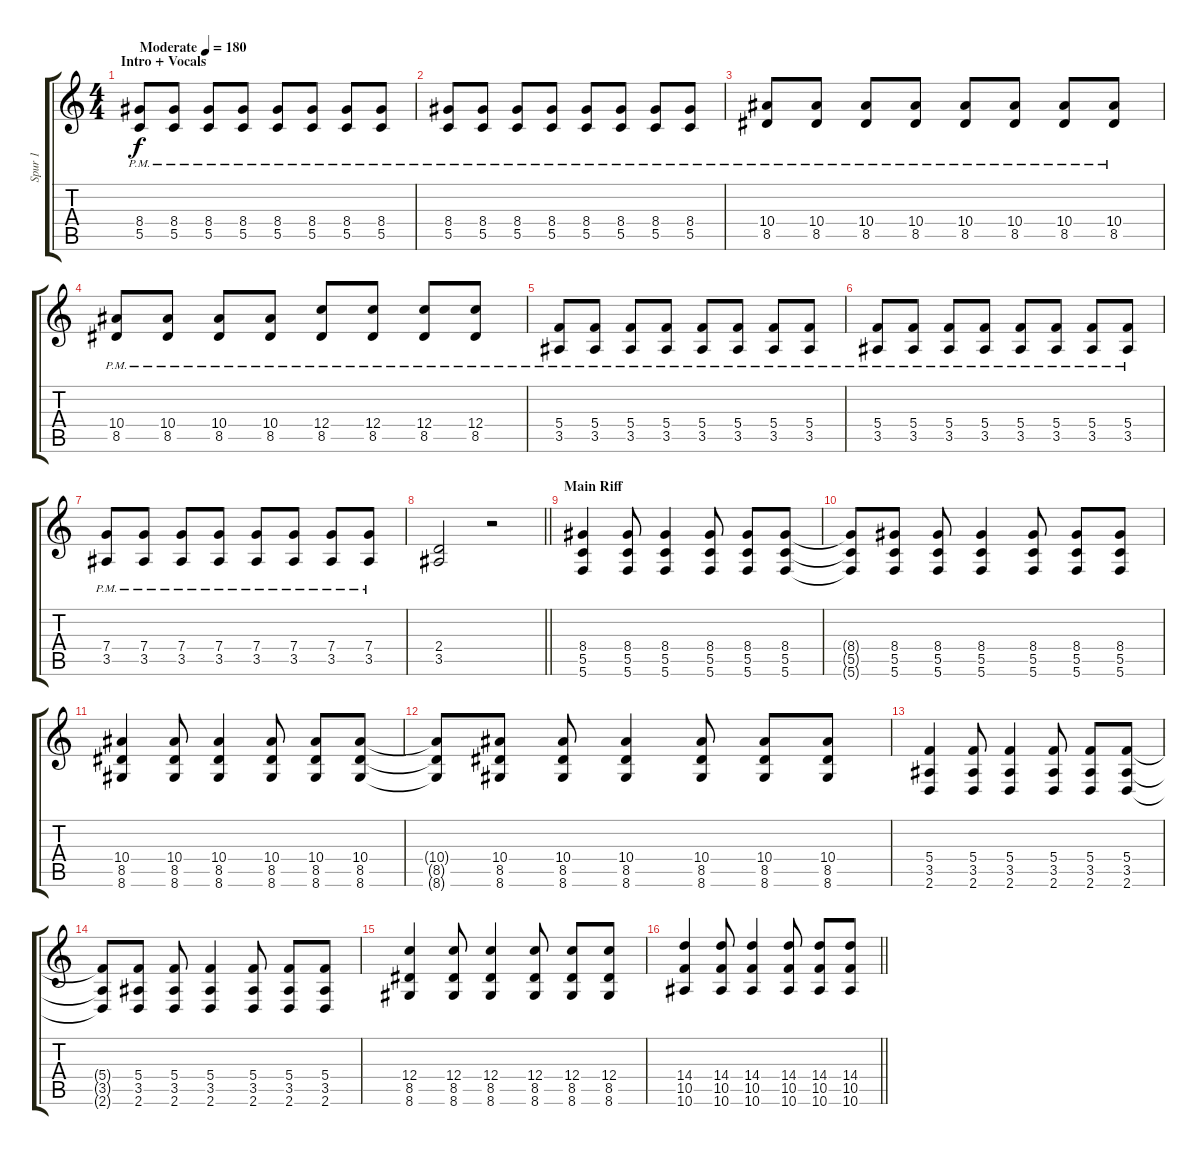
\track ("Spur 1" "Spur 1") {instrument distortionguitar}
\staff {score tabs}
\tuning (D4 A3 F3 C3 G2 C2) {hide}
\ts (4 4)
\section ("" "Intro + Vocals")
\tempo (180 "Moderate")
\clef g2
\ks c
(8.4{pm} 5.5{pm}).8{dy f instrument distortionguitar} (8.4{pm} 5.5{pm}).8 (8.4{pm} 5.5{pm}).8 (8.4{pm} 5.5{pm}).8 (8.4{pm} 5.5{pm}).8 (8.4{pm} 5.5{pm}).8 (8.4{pm} 5.5{pm}).8 (8.4{pm} 5.5{pm}).8 |
(8.4{pm} 5.5{pm}).8 (8.4{pm} 5.5{pm}).8 (8.4{pm} 5.5{pm}).8 (8.4{pm} 5.5{pm}).8 (8.4{pm} 5.5{pm}).8 (8.4{pm} 5.5{pm}).8 (8.4{pm} 5.5{pm}).8 (8.4{pm} 5.5{pm}).8 |
(10.4{pm} 8.5{pm}).8 (10.4{pm} 8.5{pm}).8 (10.4{pm} 8.5{pm}).8 (10.4{pm} 8.5{pm}).8 (10.4{pm} 8.5{pm}).8 (10.4{pm} 8.5{pm}).8 (10.4{pm} 8.5{pm}).8 (10.4{pm} 8.5{pm}).8 |
(10.4{pm} 8.5{pm}).8 (10.4{pm} 8.5{pm}).8 (10.4{pm} 8.5{pm}).8 (10.4{pm} 8.5{pm}).8 (12.4{pm} 8.5{pm}).8 (12.4{pm} 8.5{pm}).8 (12.4{pm} 8.5{pm}).8 (12.4{pm} 8.5{pm}).8 |
(5.4{pm} 3.5{pm}).8 (5.4{pm} 3.5{pm}).8 (5.4{pm} 3.5{pm}).8 (5.4{pm} 3.5{pm}).8 (5.4{pm} 3.5{pm}).8 (5.4{pm} 3.5{pm}).8 (5.4{pm} 3.5{pm}).8 (5.4{pm} 3.5{pm}).8 |
(5.4{pm} 3.5{pm}).8 (5.4{pm} 3.5{pm}).8 (5.4{pm} 3.5{pm}).8 (5.4{pm} 3.5{pm}).8 (5.4{pm} 3.5{pm}).8 (5.4{pm} 3.5{pm}).8 (5.4{pm} 3.5{pm}).8 (5.4{pm} 3.5{pm}).8 |
(7.4{pm} 3.5{pm}).8 (7.4{pm} 3.5{pm}).8 (7.4{pm} 3.5{pm}).8 (7.4{pm} 3.5{pm}).8 (7.4{pm} 3.5{pm}).8 (7.4{pm} 3.5{pm}).8 (7.4{pm} 3.5{pm}).8 (7.4{pm} 3.5{pm}).8 |
\barLineRight lightlight
(2.4 3.5).2 r.2 |
\section ("" "Main Riff")
(8.4 5.5 5.6).4 (8.4 5.5 5.6).8 (8.4 5.5 5.6).4 (8.4 5.5 5.6).8 (8.4 5.5 5.6).8 (8.4 5.5 5.6).8 |
(8.4{t} 5.5{t} 5.6{t}).8 (8.4 5.5 5.6).8 (8.4 5.5 5.6).8 (8.4 5.5 5.6).4 (8.4 5.5 5.6).8 (8.4 5.5 5.6).8 (8.4 5.5 5.6).8 |
(10.4 8.5 8.6).4 (10.4 8.5 8.6).8 (10.4 8.5 8.6).4 (10.4 8.5 8.6).8 (10.4 8.5 8.6).8 (10.4 8.5 8.6).8 |
(10.4{t} 8.5{t} 8.6{t}).8 (10.4 8.5 8.6).8 (10.4 8.5 8.6).8 (10.4 8.5 8.6).4 (10.4 8.5 8.6).8 (10.4 8.5 8.6).8 (10.4 8.5 8.6).8 |
(5.4 3.5 2.6).4 (5.4 3.5 2.6).8 (5.4 3.5 2.6).4 (5.4 3.5 2.6).8 (5.4 3.5 2.6).8 (5.4 3.5 2.6).8 |
(5.4{t} 3.5{t} 2.6{t}).8 (5.4 3.5 2.6).8 (5.4 3.5 2.6).8 (5.4 3.5 2.6).4 (5.4 3.5 2.6).8 (5.4 3.5 2.6).8 (5.4 3.5 2.6).8 |
(12.4 8.5 8.6).4 (12.4 8.5 8.6).8 (12.4 8.5 8.6).4 (12.4 8.5 8.6).8 (12.4 8.5 8.6).8 (12.4 8.5 8.6).8 |
\barLineRight lightlight
(14.4 10.5 10.6).4 (14.4 10.5 10.6).8 (14.4 10.5 10.6).4 (14.4 10.5 10.6).8 (14.4 10.5 10.6).8 (14.4 10.5 10.6).8
